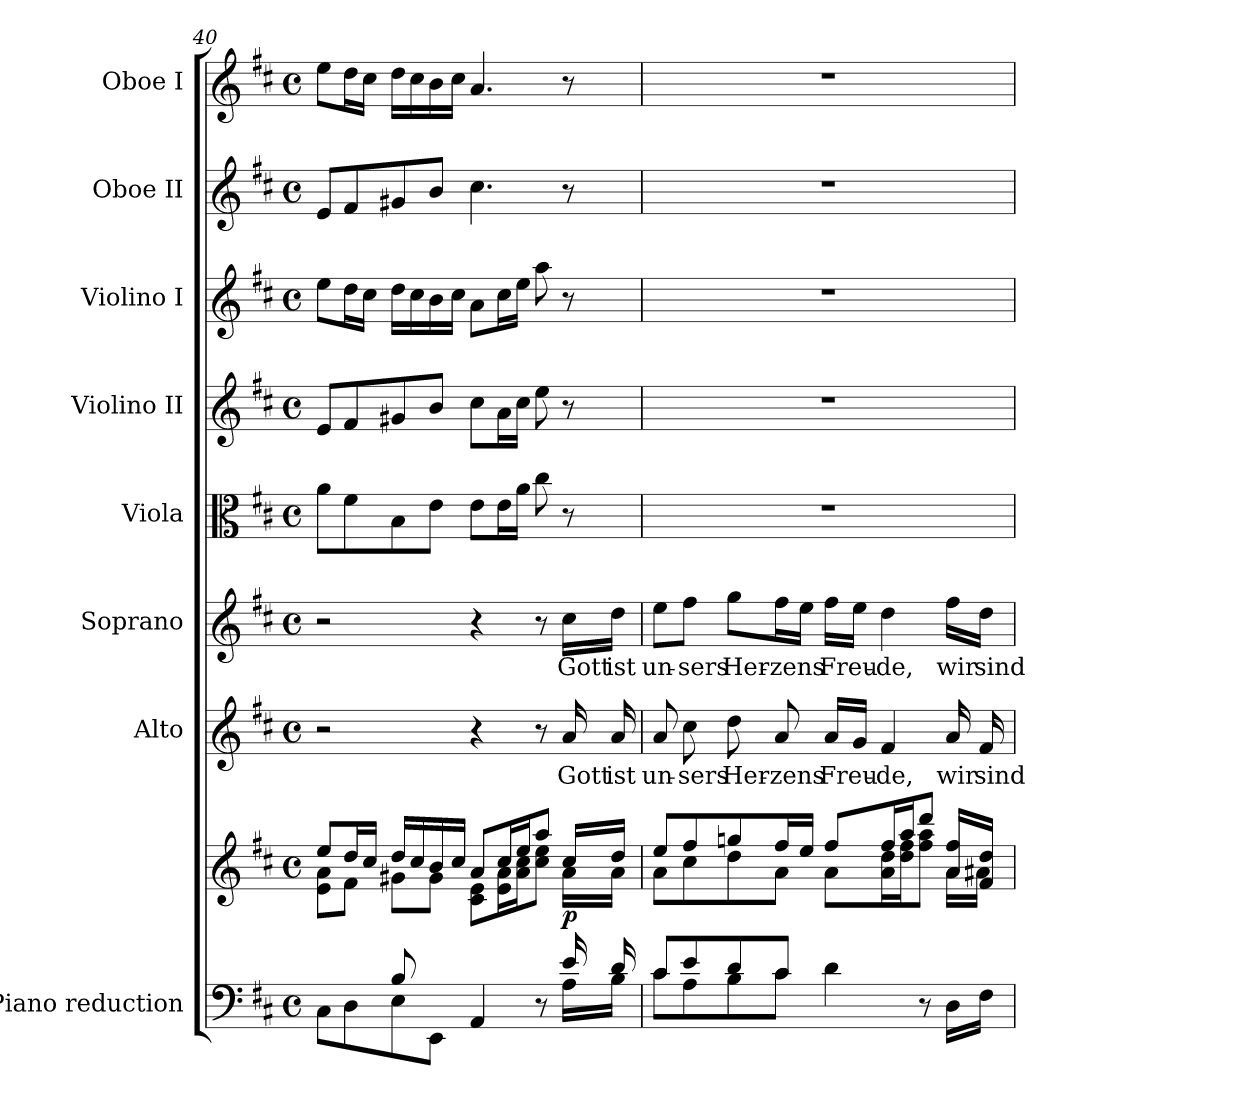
**kern	**kern	**dynam	**kern	**text	**kern	**text	**kern	**kern	**kern	**kern	**kern
*part8	*part8	*part8	*part7	*part7	*part6	*part6	*part5	*part4	*part3	*part2	*part1
*staff9	*staff8	*staff8/9	*staff7	*staff7	*staff6	*staff6	*staff5	*staff4	*staff3	*staff2	*staff1
*I"Piano reduction	*	*	*I"Alto	*	*I"Soprano	*	*I"Viola	*I"Violino II	*I"Violino I	*I"Oboe II	*I"Oboe I
*I'Pno	*	*	*	*	*	*	*I'Vla	*I'Vln	*I'Vln	*I'Ob	*I'Ob
*clefF4	*clefG2	*	*clefG2	*	*clefG2	*	*clefC3	*clefG2	*clefG2	*clefG2	*clefG2
*k[f#c#]	*k[f#c#]	*	*k[f#c#]	*	*k[f#c#]	*	*k[f#c#]	*k[f#c#]	*k[f#c#]	*k[f#c#]	*k[f#c#]
*M4/4	*M4/4	*	*M4/4	*	*M4/4	*	*M4/4	*M4/4	*M4/4	*M4/4	*M4/4
*met(c)	*met(c)	*	*met(c)	*	*met(c)	*	*met(c)	*met(c)	*met(c)	*met(c)	*met(c)
=40	=40	=40	=40	=40	=40	=40	=40	=40	=40	=40	=40
*^	*^	*	*	*	*	*	*	*	*	*	*
*	*	*	*^	*	*	*	*	*	*	*	*	*	*
4ryy	8C#\L	8ee/L	8e\ 8a\L	4.ryy	.	2r	.	2r	.	8a\L	8e/L	8ee\L	8e/L	8ee\L
.	8D\	16dd/L	8f#\J	.	.	.	.	.	.	8f#\	8f#/	16dd\L	8f#/	16dd\L
.	.	16cc#/JJ	.	.	.	.	.	.	.	.	.	16cc#\JJ	.	16cc#\JJ
8B/L	8E\	16dd/LL	8g#X\L	.	.	.	.	.	.	8B\	8g#X/	16dd\LL	8g#X/	16dd\LL
.	.	16cc#/	.	.	.	.	.	.	.	.	.	16cc#\	.	16cc#\
8ryy	8EE\J	16b/	8g#\J	8e\J	.	.	.	.	.	8e\J	8b/J	16b\	8b/J	16b\
.	.	16cc#/JJ	.	.	.	.	.	.	.	.	.	16cc#\JJ	.	16cc#\JJ
4AA/	4ryy	8a/L	8c#\ 8e\L	2ryy	.	4r	.	4r	.	8e\L	8cc#\L	8a\L	4.cc#\	4.a/
.	.	16cc#/L	16e\ 16a\L	.	.	.	.	.	.	16e\L	16a\L	16cc#\L	.	.
.	.	16ee/J	16a\ 16cc#\J	.	.	.	.	.	.	16a\JJ	16cc#\JJ	16ee\JJ	.	.
8r	8ryy	8aa/J	8cc#\ 8ee\J	.	.	8r	.	8r	.	8cc#\	8ee\	8aa\	.	.
!	!	!	!	!	!LO:DY:b	!	!LO:LY:b	!	!LO:LY:b	!	!	!	!	!
16e/LL	16A\LL	16cc#/LL	16a\LL	.	p	16a/	Gott	16cc#\LL	Gott	8r	8r	8r	8r	8r
!	!	!	!	!	!	!	!LO:LY:b	!	!LO:LY:b	!	!	!	!	!
16d/JJ	16B\JJ	16dd/JJ	16a\JJ	.	.	16a/	ist	16dd\JJ	ist	.	.	.	.	.
*	*	*	*v	*v	*	*	*	*	*	*	*	*	*	*
!!LO:LB:g=z
=41	=41	=41	=41	=41	=41	=41	=41	=41	=41	=41	=41	=41	=41
!	!	!	!	!	!	!LO:LY:b	!	!LO:LY:b	!	!	!	!	!
8c#/L	8c#\L	8ee/L	8a\L	.	8a/	un-	8ee\L	un-	1r	1r	1r	1r	1r
!	!	!	!	!	!	!LO:LY:b	!	!LO:LY:b	!	!	!	!	!
8e/	8A\	8ff#/	8cc#\	.	8cc#\	-sers	8ff#\J	-sers	.	.	.	.	.
!	!	!	!	!	!	!LO:LY:b	!	!LO:LY:b	!	!	!	!	!
8d/	8B\	8ggn/	8dd\	.	8dd\	Her-	8gg\L	Her-	.	.	.	.	.
!	!	!	!	!	!	!LO:LY:b	!	!LO:LY:b	!	!	!	!	!
8c#/J	8c#\J	16ff#/L	8a\J	.	8a/	-zens	16ff#\L	-zens	.	.	.	.	.
.	.	16ee/JJ	.	.	.	.	16ee\JJ	.	.	.	.	.	.
!	!	!	!	!	!	!LO:LY:b	!	!LO:LY:b	!	!	!	!	!
4ryy	4d\	8ff#/L	8a\L	.	16a/LL	Freu-	16ff#\LL	Freu-	.	.	.	.	.
.	.	.	.	.	16g/JJ	.	16ee\JJ	.	.	.	.	.	.
!	!	!	!	!	!	!LO:LY:b	!	!LO:LY:b	!	!	!	!	!
.	.	16ff#/L	16a\ 16dd\L	.	4f#/	-de,	4dd\	-de,	.	.	.	.	.
.	.	16aa/J	16dd\ 16ff#\J	.	.	.	.	.	.	.	.	.	.
8r	8ryy	8ddd/J	8ff#\ 8aa\J	.	.	.	.	.	.	.	.	.	.
!	!	!	!	!	!	!LO:LY:b	!	!LO:LY:b	!	!	!	!	!
8ryy	16D\LL	16a/ 16ff#/LL	16a\LL	.	16a/	wir	16ff#\LL	wir	.	.	.	.	.
!	!	!	!	!	!	!LO:LY:b	!	!LO:LY:b	!	!	!	!	!
.	16F#\JJ	16f#/ 16dd/JJ	16a#X\JJ	.	16f#/	sind	16dd\JJ	sind	.	.	.	.	.
*v	*v	*	*	*	*	*	*	*	*	*	*	*	*
*	*v	*v	*	*	*	*	*	*	*	*	*	*
=	=	=	=	=	=	=	=	=	=	=	=
*-	*-	*-	*-	*-	*-	*-	*-	*-	*-	*-	*-
